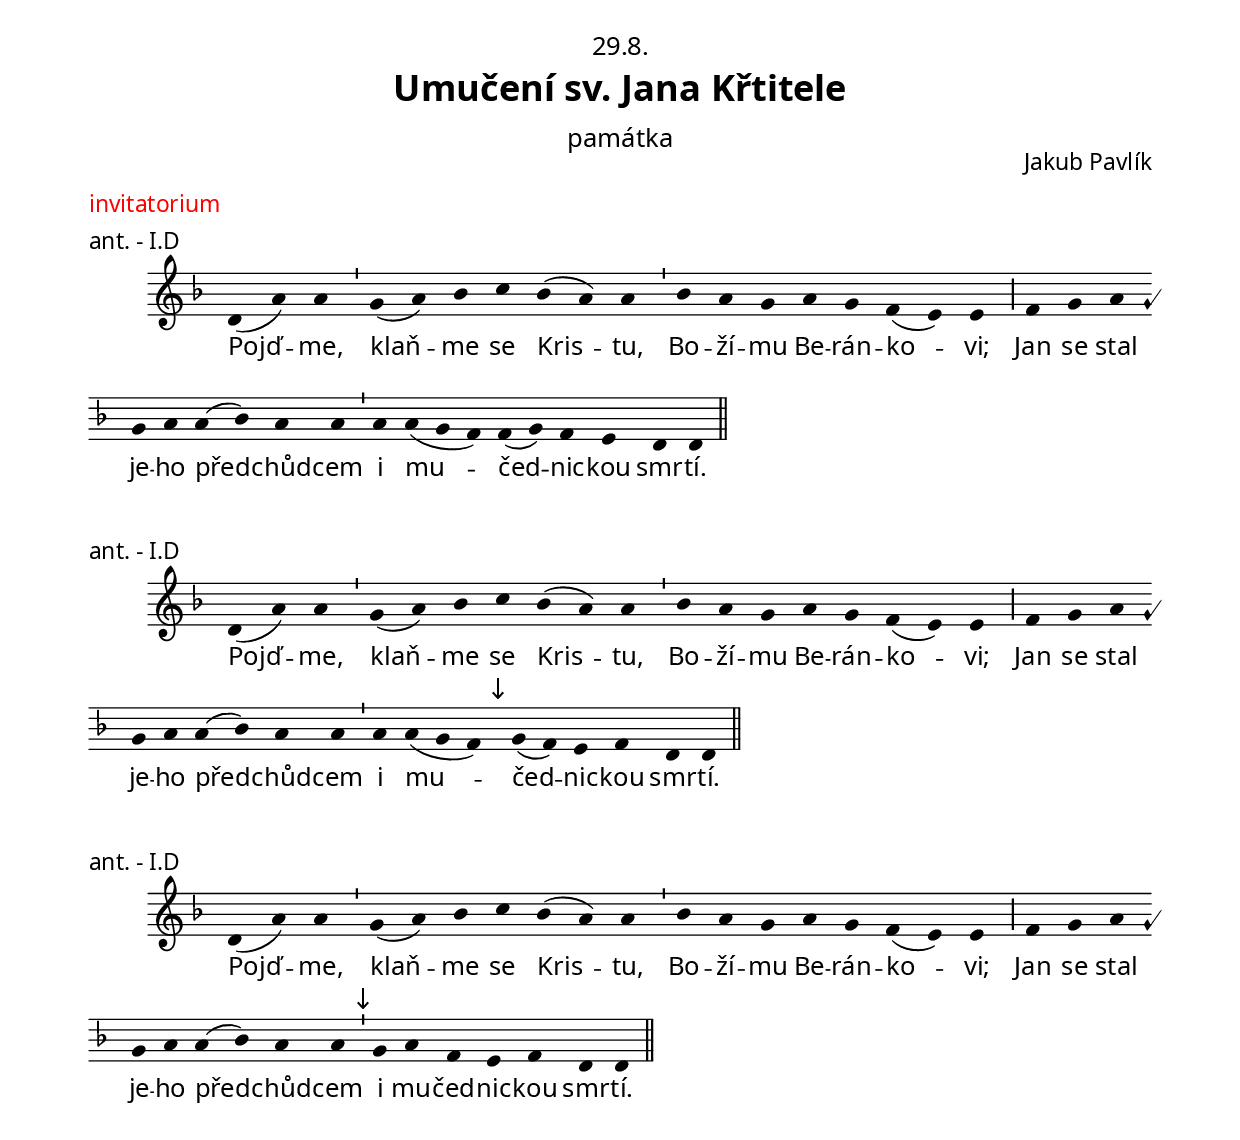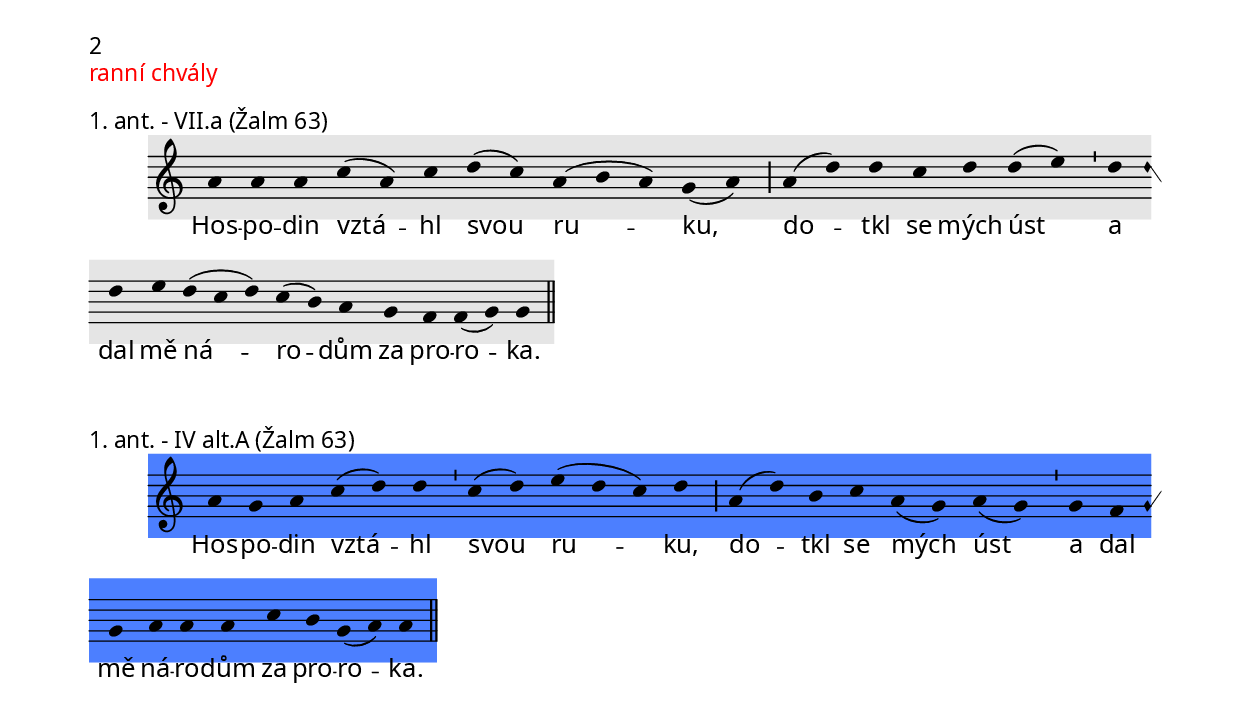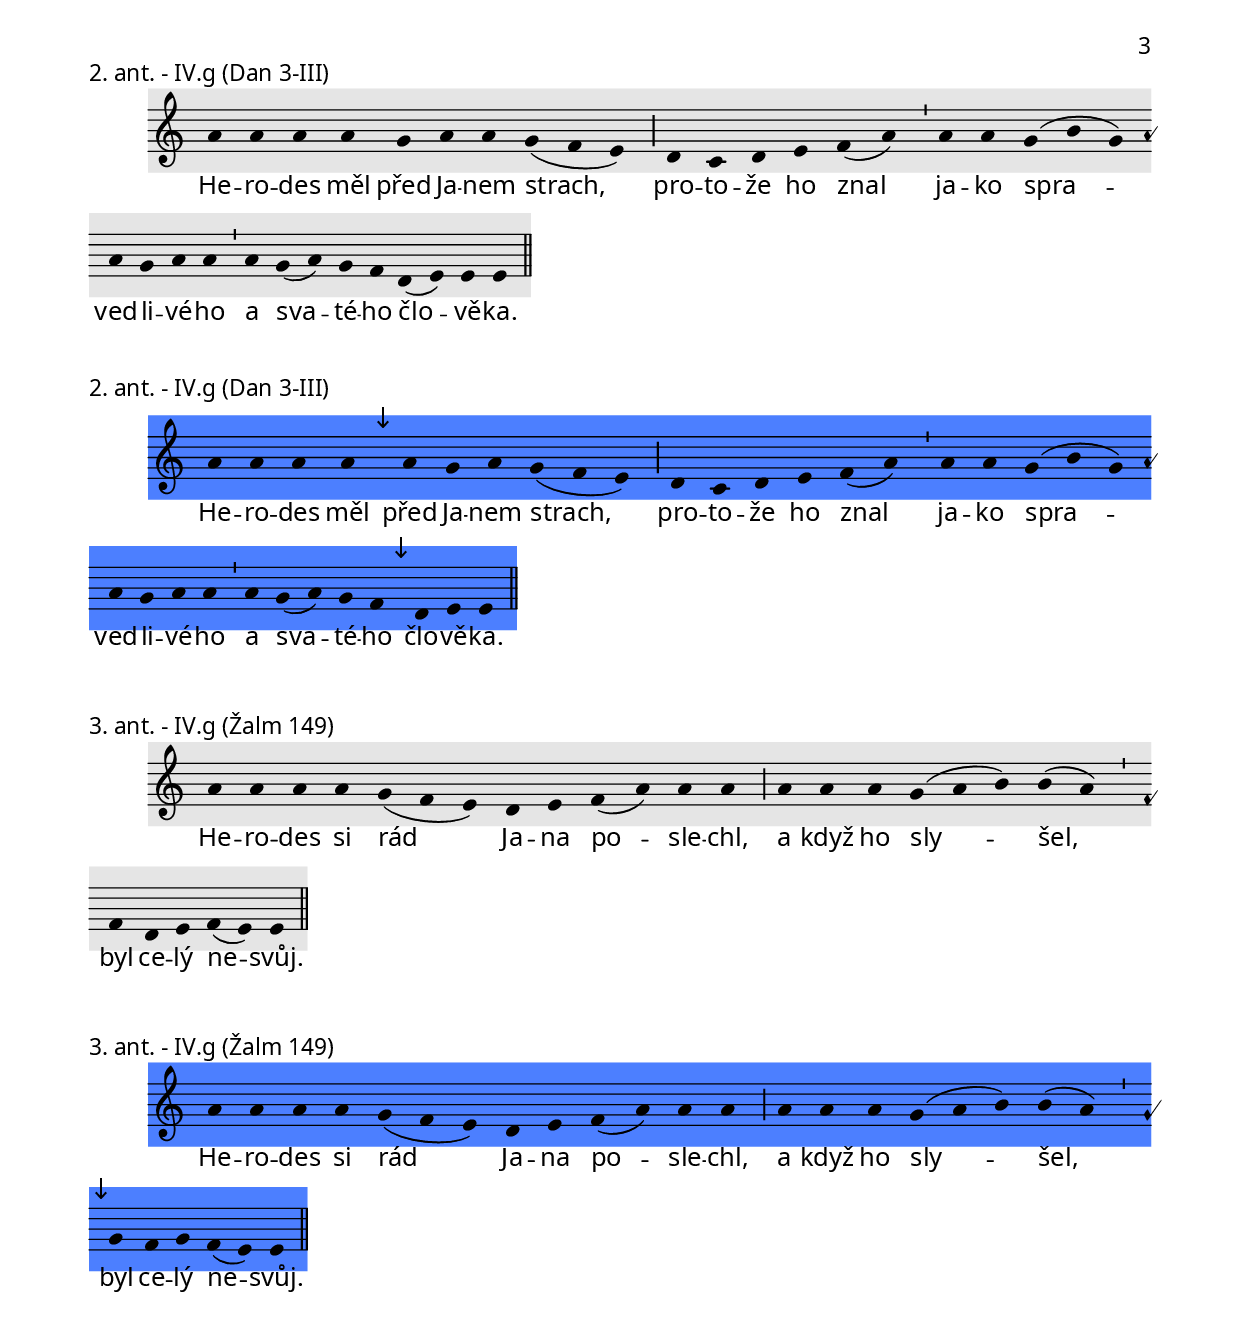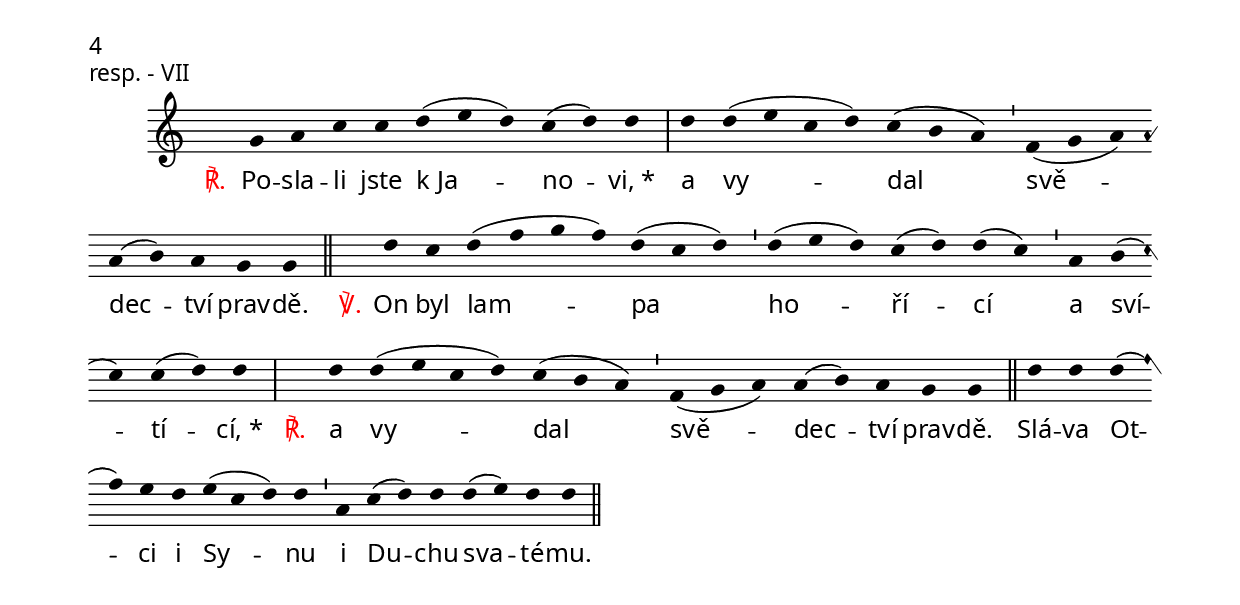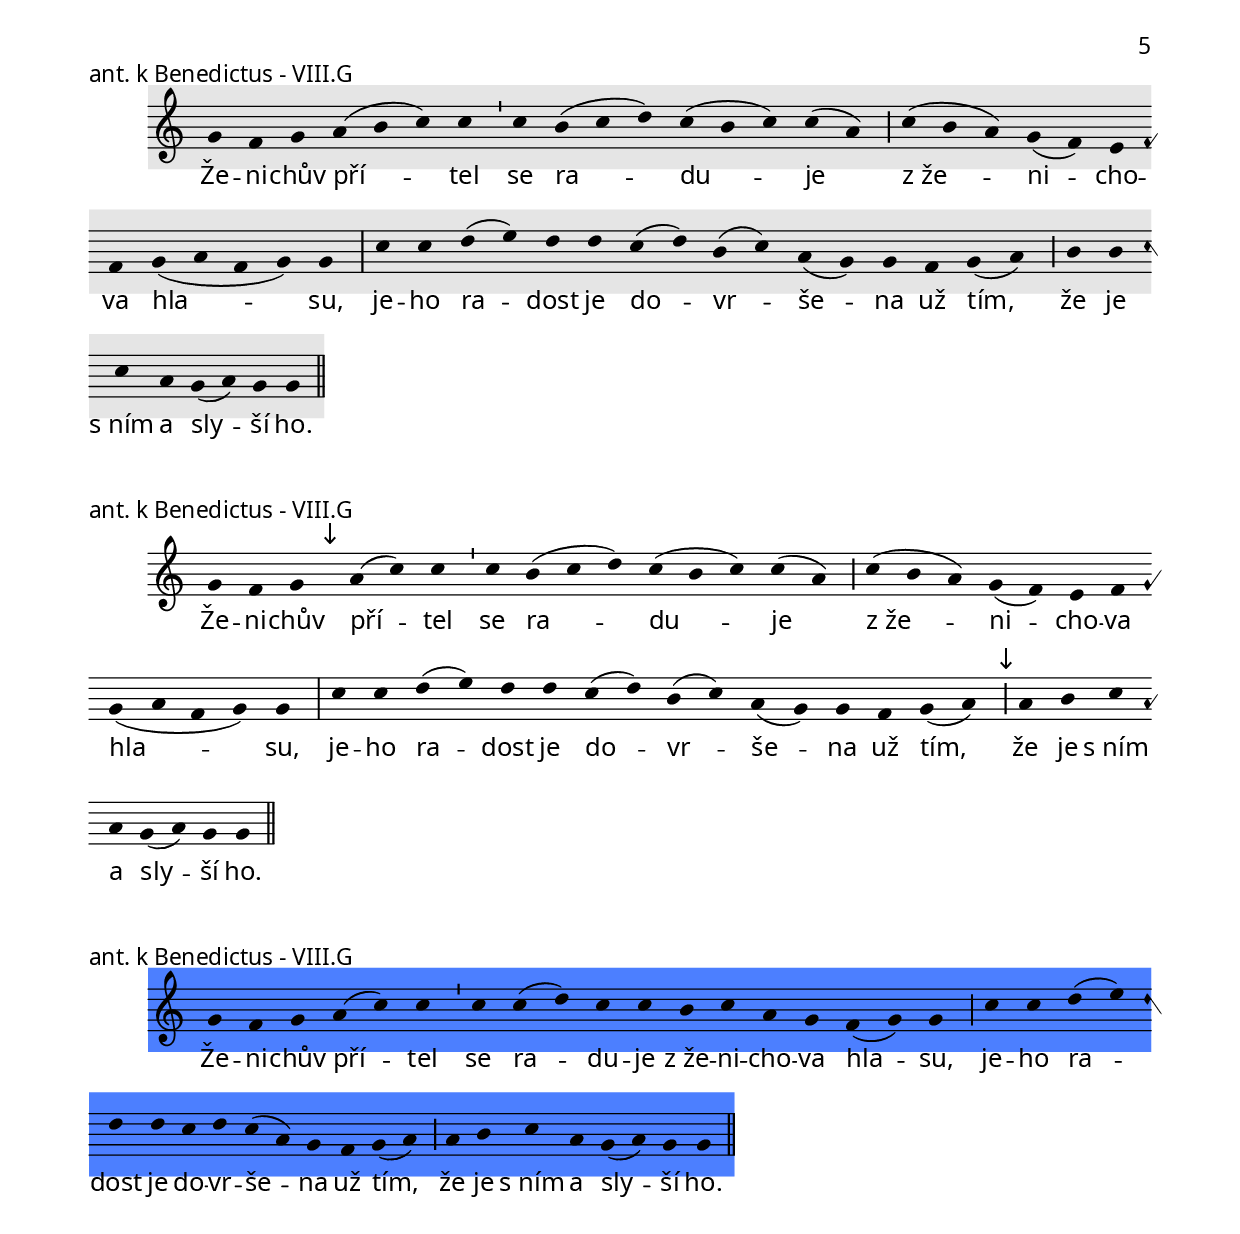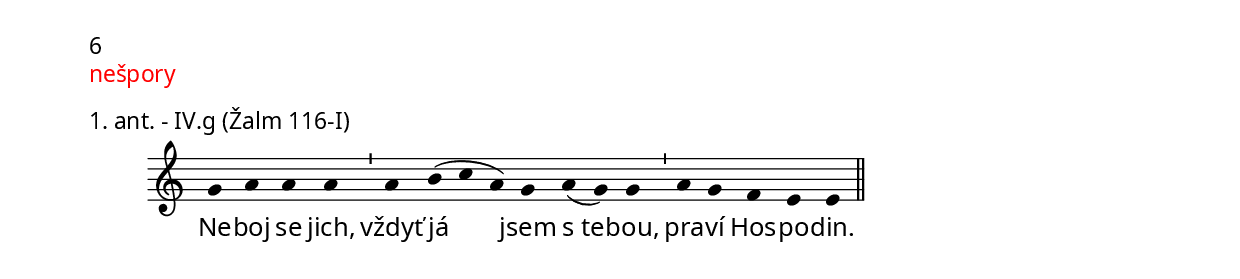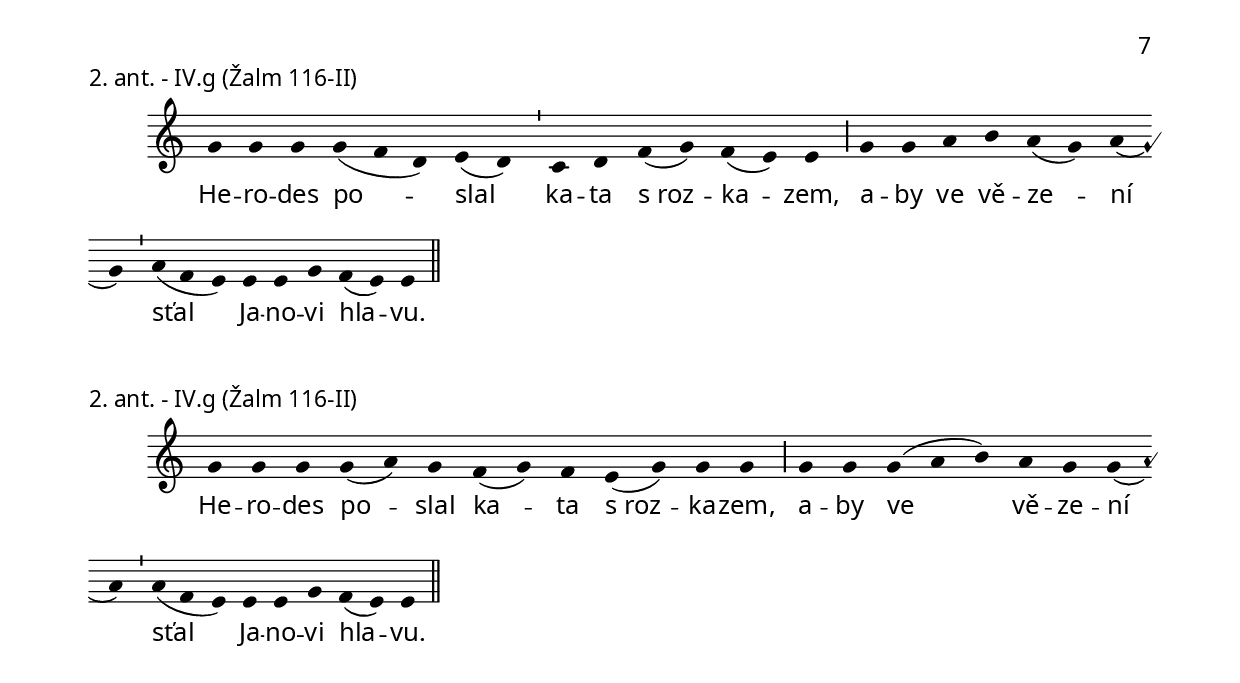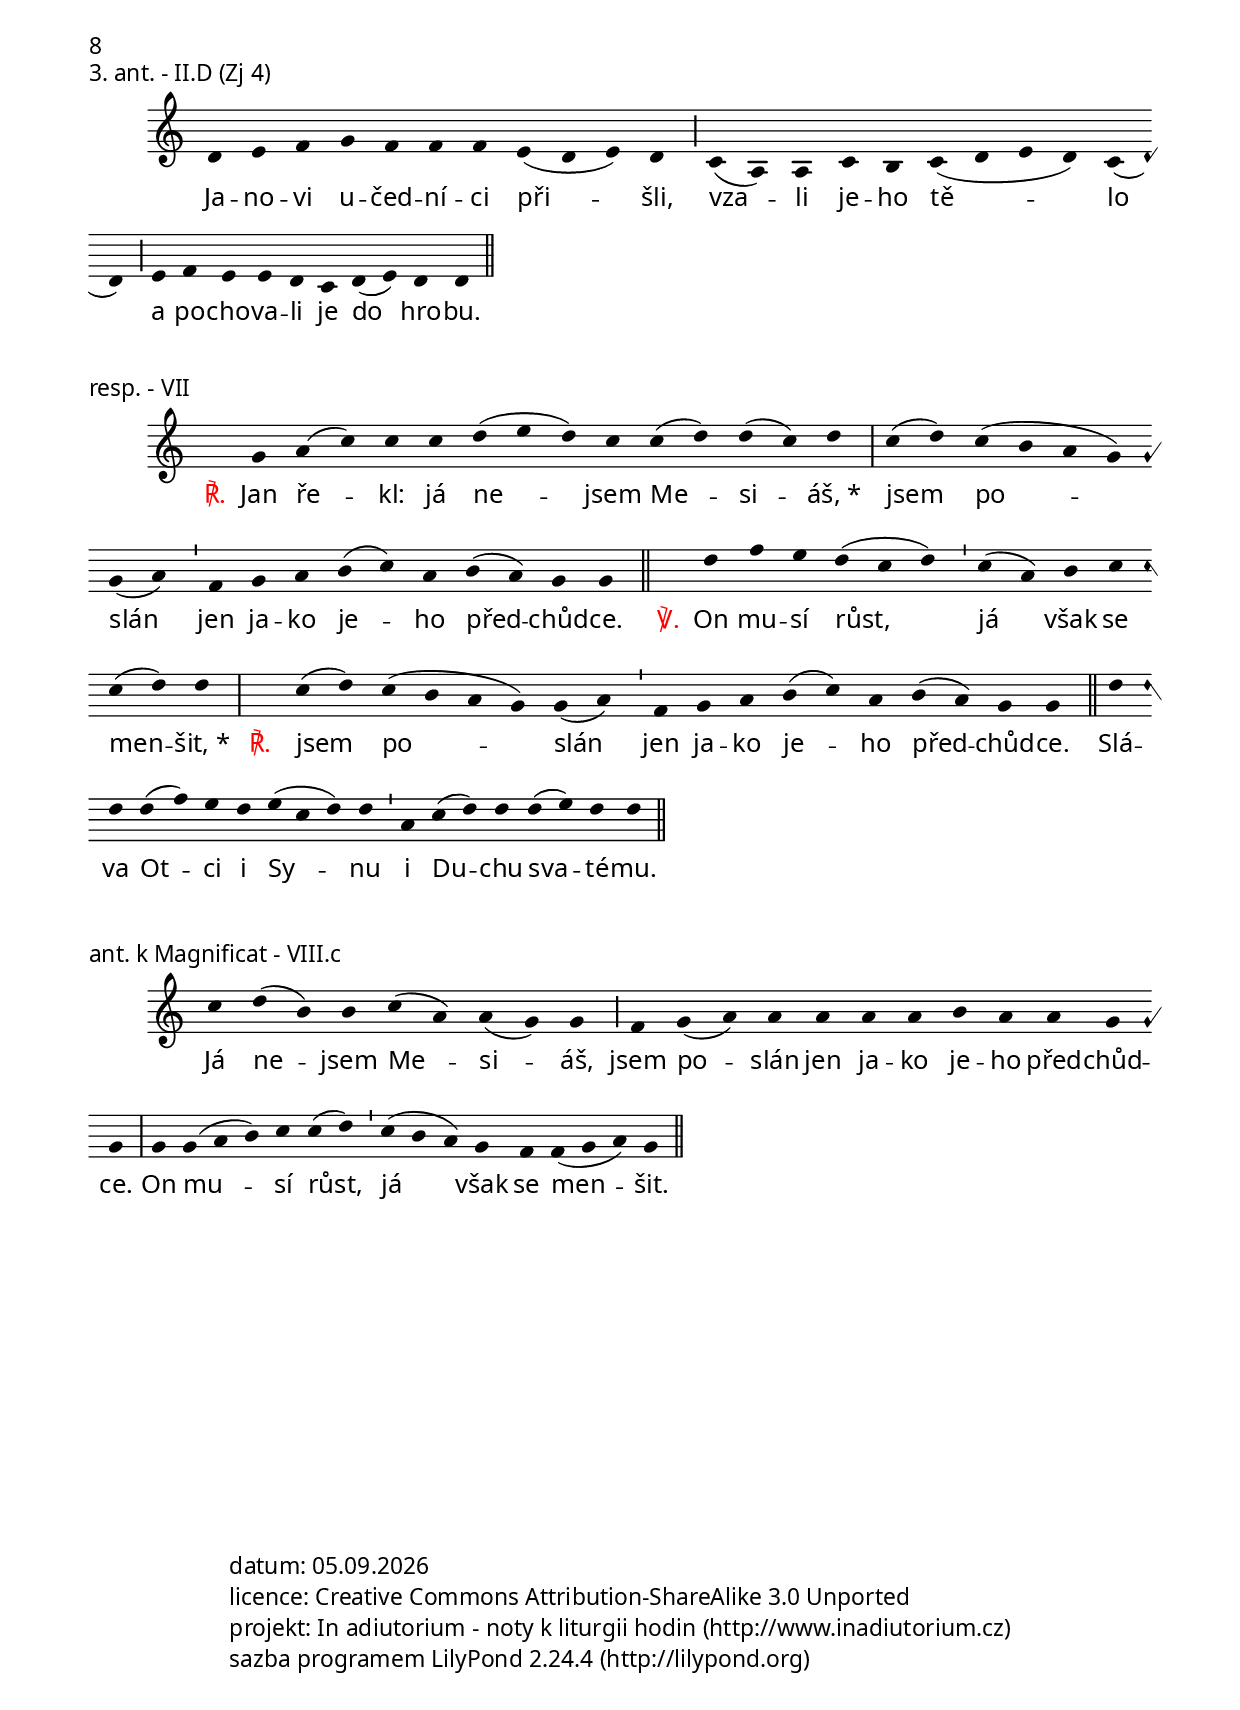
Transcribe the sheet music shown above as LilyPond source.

\version "2.15.40"

\include "../spolecne.ly"
\include "../dilyresponsorii.ly"

\header {
  title = \markup\titleSvatek
            "Umučení sv. Jana Křtitele"
            památka
            29.8.
  composer = "Jakub Pavlík"
}

\markup {\nadpisHodinka {"invitatorium"}}

\score {
  \relative c' {
    \choralniRezim
    \key f \major
    d4( a') a \barMin g( a) bes c bes( a) a \barMin
    bes a g a g f( e) e \barMaior
    f g a g a a( bes) a a \barMin
    a a( g f) f( g) f e d d \barFinalis
  }
  \addlyrics {
    Pojď -- me, klaň -- me se Kris -- tu,
    Bo -- ží -- mu Be -- rán -- ko -- vi;
    Jan se stal je -- ho před -- chůd -- cem
    i mu -- čed -- nic -- kou smr -- tí.
  }
  \header {
    quid = "ant."
    modus = "I"
    differentia = "D"
    psalmus = ""
    id = "invit"
    fons = "první část je z invitatoria Narození Jana Křtitele"
    piece = \markup {\sestavTitulekBezZalmu}
  }
}

\score {
  \relative c' {
    \choralniRezim
    \key f \major
    d4( a') a \barMin g( a) bes c bes( a) a \barMin
    bes a g a g f( e) e \barMaior
    f g a g a a( bes) a a \barMin
    a a( g f) \mark\sipka g( f) e f d d \barFinalis
  }
  \addlyrics {
    Pojď -- me, klaň -- me se Kris -- tu,
    Bo -- ží -- mu Be -- rán -- ko -- vi;
    Jan se stal je -- ho před -- chůd -- cem
    i mu -- čed -- nic -- kou smr -- tí.
  }
  \header {
    quid = "ant."
    modus = "I"
    differentia = "D"
    psalmus = ""
    id = "invit"
    fons = "první část je z invitatoria Narození Jana Křtitele"
    piece = \markup {\sestavTitulekBezZalmu}
  }
}

\score {
  \relative c' {
    \choralniRezim
    \key f \major
    d4( a') a \barMin g( a) bes c bes( a) a \barMin
    bes a g a g f( e) e \barMaior
    f g a g a a( bes) a a \barMin
    \mark\sipka g a f e f d d \barFinalis
  }
  \addlyrics {
    Pojď -- me, klaň -- me se Kris -- tu,
    Bo -- ží -- mu Be -- rán -- ko -- vi;
    Jan se stal je -- ho před -- chůd -- cem
    i mu -- čed -- nic -- kou smr -- tí.
  }
  \header {
    quid = "ant."
    modus = "I"
    differentia = "D"
    psalmus = ""
    id = "invit"
    fons = "první část je z invitatoria Narození Jana Křtitele"
    piece = \markup {\sestavTitulekBezZalmu}
  }
}

\pageBreak

\markup {\nadpisHodinka {"ranní chvály"}}

\score {
  \relative c'' {
    \zvyraznovacSedy
    \choralniRezim
    a4 a a c( a) c d( c) a( b a) g( a) \barMaior
    a( d) d c d d( e) \barMin
    d d e d( c d) c( b) a g f f( g) g \barFinalis
  }
  \addlyrics {
    Hos -- po -- din vztá -- hl svou ru -- ku,
    do -- tkl se mých úst
    a dal mě ná -- ro -- dům za pro -- ro -- ka.
  }
  \header {
    quid = "1. ant."
    modus = "VII"
    differentia = "a"
    psalmus = "Žalm 63"
    id = "rch-a1"
    piece = \markup {\sestavTitulek}
  }
}

\score {
  \relative c'' {
    \zvyraznovacModry
    \choralniRezim
    a4 g a c( d) d \barMin
    c( d) e( d c) d \barMaior
    a( d) b c a( g) a( g) \barMin
    g f g a a a c b g( a) a \barFinalis
  }
  \addlyrics {
    Hos -- po -- din vztá -- hl
    svou ru -- ku,
    do -- tkl se mých úst
    a dal mě ná -- ro -- dům za pro -- ro -- ka.
  }
  \header {
    quid = "1. ant."
    modus = "IV alt"
    differentia = "A"
    psalmus = "Žalm 63"
    id = "rch-a1"
    piece = \markup {\sestavTitulek}
  }
}

\pageBreak

\score {
  \relative c'' {
    \zvyraznovacSedy
    \choralniRezim
    a4 a a a g a a g( f e) \barMaior
    d c d e f( a) \barMin
    a a g( b g) a g a a \barMin a g( a) g f d( e) e e \barFinalis
  }
  \addlyrics {
    He -- ro -- des měl před Ja -- nem strach,
    pro -- to -- že ho znal
    ja -- ko spra -- ved -- li -- vé -- ho a sva -- té -- ho člo -- vě -- ka.
  }
  \header {
    quid = "2. ant."
    modus = "IV"
    differentia = "g"
    psalmus = "Dan 3-III"
    id = "rch-a2"
    piece = \markup {\sestavTitulek}
  }
}

\score {
  \relative c'' {
    \zvyraznovacModry
    \choralniRezim
    a4 a a a \mark\sipka a g a g( f e) \barMaior
    d c d e f( a) \barMin
    a a g( b g) a g a a \barMin a g( a) g f \mark\sipka d e e \barFinalis
  }
  \addlyrics {
    He -- ro -- des měl před Ja -- nem strach,
    pro -- to -- že ho znal
    ja -- ko spra -- ved -- li -- vé -- ho a sva -- té -- ho člo -- vě -- ka.
  }
  \header {
    quid = "2. ant."
    modus = "IV"
    differentia = "g"
    psalmus = "Dan 3-III"
    id = "rch-a2"
    piece = \markup {\sestavTitulek}
  }
}

\score {
  \relative c'' {
    \zvyraznovacSedy
    \choralniRezim
    a4 a a a g( f e) d e f( a) a a \barMaior
    a a a g( a b) b( a) \barMin f d e f( e) e \barFinalis
  }
  \addlyrics {
    He -- ro -- des si rád Ja -- na po -- sle -- chl,
    a když ho sly -- šel, byl ce -- lý ne -- svůj.
  }
  \header {
    quid = "3. ant."
    modus = "IV"
    differentia = "g"
    psalmus = "Žalm 149"
    placet = "postup 'h a f' nedokážu zazpívat - a dost možná nejen já"
    id = "rch-a3"
    piece = \markup {\sestavTitulek}
  }
}

\score {
  \relative c'' {
    \zvyraznovacModry
    \choralniRezim
    a4 a a a g( f e) d e f( a) a a \barMaior
    a a a g( a b) b( a) \barMin \mark\sipka g f g f( e) e \barFinalis
  }
  \addlyrics {
    He -- ro -- des si rád Ja -- na po -- sle -- chl,
    a když ho sly -- šel, byl ce -- lý ne -- svůj.
  }
  \header {
    quid = "3. ant."
    modus = "IV"
    differentia = "g"
    psalmus = "Žalm 149"
    id = "rch-a3"
    piece = \markup {\sestavTitulek}
  }
}

\pageBreak

\score {
  \relative c'' {
    \choralniRezim

    % R
    \neviditelna a
    g a c c d( e d) c( d) d \barMax
    d d( e c d) c( b a) \barMin f( g a) a( b) a g g \barFinalis
    % V
    \neviditelna a
    d c d( f g f) d( c d) \barMin d( e d) c( d) d( c) \barMin a b( c) c( d) d \barMax
    % R
    \neviditelna a
    d d( e c d) c( b a) \barMin f( g a) a( b) a g g \barFinalis
    % Slava
    d' d d( f) e d e( c d) d \barMin a c( d) d d( e) d d \barFinalis
  }
  \addlyrics {
    \Response Po -- sla -- li jste k_Ja -- no -- vi,_*
    a vy -- dal svě -- dec -- tví prav -- dě.
    \Verse On byl lam -- pa ho -- ří -- cí a sví -- tí -- cí,_*
    \Response a vy -- dal svě -- dec -- tví prav -- dě.
    \textRespDoxologie
  }
  \header {
    quid = "resp."
    modus = "VII"
    id = "rch-resp"
    piece = \markup {\sestavTitulekResp}
  }
}

\pageBreak

\score {
  \relative c'' {
    \zvyraznovacSedy
    \choralniRezim
    g4 f g a( b c) c \barMin c b( c d) c( b c) c( a) \barMaior
    c( b a) g( f) e f g( a f g) g \barMax
    c c d( e) d d c( d) b( c) a( g) g f g( a) \barMaior
    b b c a g( a) g g \barFinalis
  }
  \addlyrics {
    Že -- ni -- chův pří -- tel se ra -- du -- je
    z_že -- ni -- cho -- va hla -- su,
    je -- ho ra -- dost je do -- vr -- še -- na už tím,
    že je s_ním a sly -- ší ho.
  }
  \header {
    quid = "ant. k Benedictus"
    modus = "VIII"
    differentia = "G"
    psalmus = ""
    id = "rch-aben"
    piece = \markup {\sestavTitulekBezZalmu}
  }
}

\score {
  \relative c'' {
    \choralniRezim
    g4 f g \mark\sipka a( c) c \barMin c b( c d) c( b c) c( a) \barMaior
    c( b a) g( f) e f g( a f g) g \barMax
    c c d( e) d d c( d) b( c) a( g) g f g( a) \barMaior
    \mark\sipka a b c a g( a) g g \barFinalis
  }
  \addlyrics {
    Že -- ni -- chův pří -- tel se ra -- du -- je
    z_že -- ni -- cho -- va hla -- su,
    je -- ho ra -- dost je do -- vr -- še -- na už tím,
    že je s_ním a sly -- ší ho.
  }
  \header {
    quid = "ant. k Benedictus"
    modus = "VIII"
    differentia = "G"
    psalmus = ""
    id = "rch-aben"
    piece = \markup {\sestavTitulekBezZalmu}
  }
}

\score {
  \relative c'' {
    \zvyraznovacModry
    \choralniRezim
    g4 f g a( c) c \barMin
    c c( d) c c b c a g f( g) g \barMaior
    c c d( e) d d c d c( a) g f g( a) \barMaior
    a b c a g( a) g g \barFinalis
  }
  \addlyrics {
    Že -- ni -- chův pří -- tel
    se ra -- du -- je z_že -- ni -- cho -- va hla -- su,
    je -- ho ra -- dost je do -- vr -- še -- na už tím,
    že je s_ním a sly -- ší ho.
  }
  \header {
    quid = "ant. k Benedictus"
    modus = "VIII"
    differentia = "G"
    psalmus = ""
    id = "rch-aben"
    piece = \markup {\sestavTitulekBezZalmu}
  }
}

\pageBreak

\markup {\nadpisHodinka {"nešpory"}}

\score {
  \relative c'' {
    \choralniRezim
    g a a a \barMin a b( c a) g a( g) g \barMin
    a g f e e \barFinalis
  }
  \addlyrics {
    Ne -- boj se jich, vždyť já jsem s_te -- bou,
    pra -- ví Hos -- po -- din.
  }
  \header {
    quid = "1. ant."
    modus = "IV"
    differentia = "g"
    psalmus = "Žalm 116-I"
    id = "ne-a1"
    piece = \markup {\sestavTitulek}
  }
}

\pageBreak

\score {
  \relative c'' {
    \choralniRezim
    g g g g( f d) e( d) \barMin c d f( g) f( e) e \barMaior
    g g a b a( g) a( g) \barMin a( f e) e e g f( e) e \barFinalis
  }
  \addlyrics {
    He -- ro -- des po -- slal ka -- ta s_roz -- ka -- zem,
    a -- by ve vě -- ze -- ní sťal Ja -- no -- vi hla -- vu.
  }
  \header {
    quid = "2. ant."
    modus = "IV"
    differentia = "g"
    psalmus = "Žalm 116-II"
    id = ""
    piece = \markup {\sestavTitulek}
  }
}

\score {
  \relative c'' {
    \choralniRezim
    g g g g( a) g f( g) f e( g) g g \barMaior
    g g g( a b) a g g( a) \barMin a( f e) e e g f( e) e \barFinalis
  }
  \addlyrics {
    He -- ro -- des po -- slal ka -- ta s_roz -- ka -- zem,
    a -- by ve vě -- ze -- ní sťal Ja -- no -- vi hla -- vu.
  }
  \header {
    quid = "2. ant."
    modus = "IV"
    differentia = "g"
    psalmus = "Žalm 116-II"
    id = "ne-a2"
    piece = \markup {\sestavTitulek}
  }
}

\pageBreak

\score {
  \relative c' {
    \choralniRezim
    d e f g f f f e( d e) d \barMaior
    c( a) a c b c( d e d) c( d) \barMaior
    e f e e d c d( e) d d \barFinalis
  }
  \addlyrics {
    Ja -- no -- vi u -- čed -- ní -- ci při -- šli,
    vza -- li je -- ho tě -- lo
    a po -- cho -- va -- li je do hro -- bu.
  }
  \header {
    quid = "3. ant."
    modus = "II"
    differentia = "D"
    psalmus = "Zj 4"
    placet = "moc nesedí v modu, finála nezní uspokojivě"
    id = "ne-a3"
    piece = \markup {\sestavTitulek}
  }
}

\score {
  \relative c'' {
    \choralniRezim

    % R
    \neviditelna a
    g a( c) c c d( e d) c c( d) d( c) d \barMax
    c( d) c( b a g) g( a) \barMin f g a b( c) a b( a) g g \barFinalis
    % V
    \neviditelna a
    d f e d( c d) \barMin c( a) b c c( d) d \barMax
    % R
    \neviditelna a
    c( d) c( b a g) g( a) \barMin f g a b( c) a b( a) g g \barFinalis
    % Slava
    d' d d( f) e d e( c d) d \barMin a c( d) d d( e) d d \barFinalis
  }
  \addlyrics {
    \Response Jan ře -- kl: já ne -- jsem Me -- si -- áš,_*
    jsem po -- slán jen ja -- ko je -- ho před -- chůd -- ce.
    \Verse On mu -- sí růst, já však se men -- šit,_*
    \Response jsem po -- slán jen ja -- ko je -- ho před -- chůd -- ce.
    \textRespDoxologie
  }
  \header {
    quid = "resp."
    modus = "VII"
    placet = "v doxologii divné _Synu_"
    id = "ne-resp"
    piece = \markup {\sestavTitulekResp}
  }
}

\score {
  \relative c'' {
    \choralniRezim
    c4 d( b) b c( a) a( g) g \barMaior
    f g( a) a a a a b a a g g \barMax
    g g( a b) c c( d) \barMin c( b a) g f f( g a) g \barFinalis
  }
  \addlyrics {
    Já ne -- jsem Me -- si -- áš,
    jsem po -- slán jen ja -- ko je -- ho před -- chůd -- ce.
    On mu -- sí růst, já však se men -- šit.
  }
  \header {
    quid = "ant. k Magnificat"
    modus = "VIII"
    differentia = "c"
    psalmus = ""
    id = "ne-amag"
    piece = \markup {\sestavTitulekBezZalmu}
  }
}